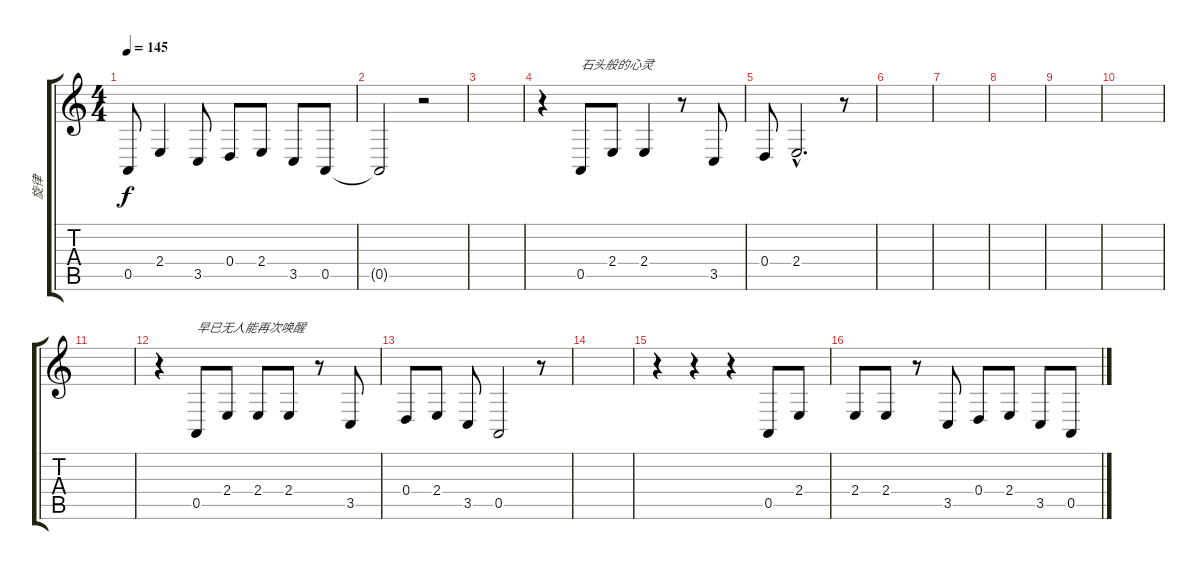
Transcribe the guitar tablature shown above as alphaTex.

\track ("旋律" "旋律") {instrument stringensemble1}
\staff {score tabs}
\tuning (E4 B3 G3 D3 A2 E2) {hide}
\ts (4 4)
\tempo 145
\clef g2
\ks c
0.5{t}.8{dy f} 2.4.4 3.5.8 0.4.8 2.4.8 3.5.8 0.5.8 |
0.5{t}.2 r.2 |
|
r.4 0.5.8{txt "石头般的心灵"} 2.4.8 2.4.4 r.8 3.5.8 |
0.4.8 2.4{hac}.2{d} r.8 |
|
|
|
|
|
|
r.4 0.5.8{txt "早已无人能再次唤醒"} 2.4.8 2.4.8 2.4.8 r.8 3.5.8 |
0.4.8 2.4.8 3.5.8 0.5.2 r.8 |
|
r.4 r.4 r.4 0.5.8 2.4.8 |
2.4.8 2.4.8 r.8 3.5.8 0.4.8 2.4.8 3.5.8 0.5.8
